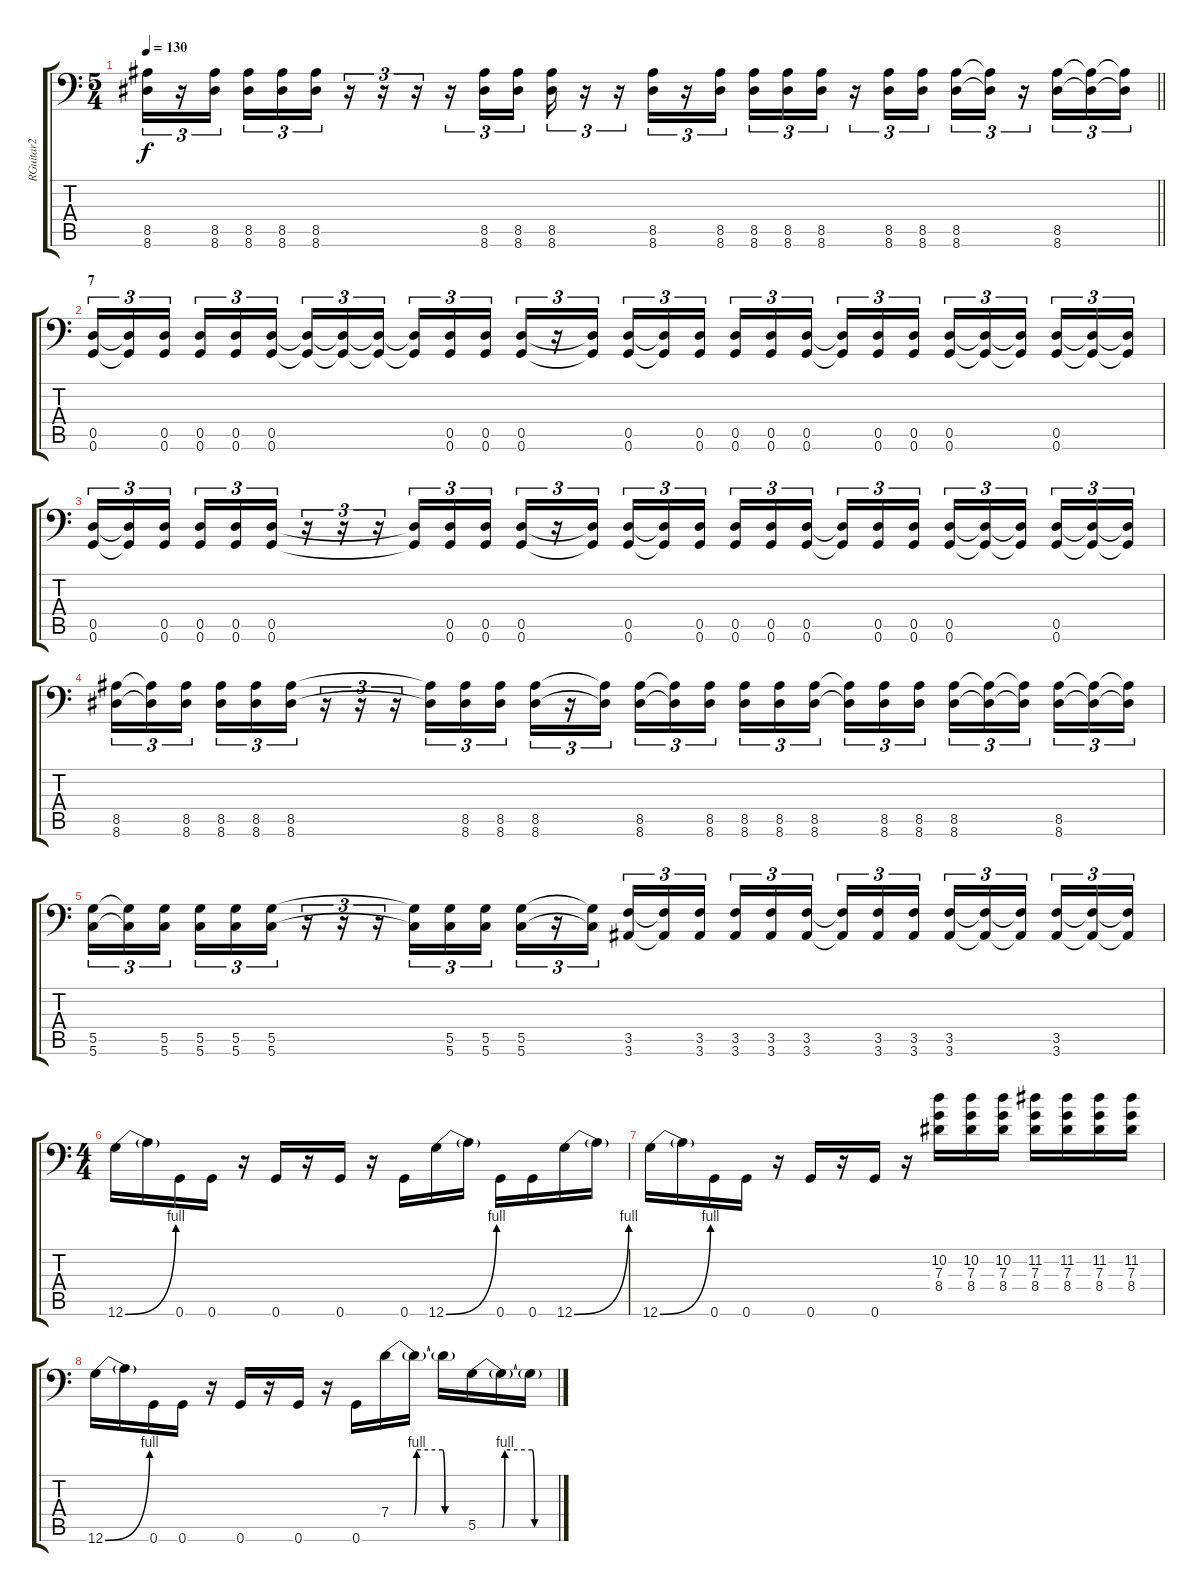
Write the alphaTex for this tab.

\track ("RGuitar2" "RGuitar2") {instrument distortionguitar}
\staff {score tabs}
\tuning (A3 E3 C3 G2 D2 G1) {hide}
\ts (5 4)
\tempo 130
\clef f4
\barLineRight lightlight
\ks c
(8.5 8.6).16{tu (3 2) dy f} r.16{tu (3 2)} (8.5 8.6).16{tu (3 2) beam splitsecondary} (8.5 8.6).16{tu (3 2)} (8.5 8.6).16{tu (3 2)} (8.5 8.6).16{tu (3 2)} r.16{tu (3 2)} r.16{tu (3 2)} r.16{tu (3 2)} r.16{tu (3 2)} (8.5 8.6).16{tu (3 2)} (8.5 8.6).16{tu (3 2)} (8.5 8.6).16{tu (3 2)} r.16{tu (3 2)} r.16{tu (3 2)} (8.5 8.6).16{tu (3 2)} r.16{tu (3 2)} (8.5 8.6).16{tu (3 2)} (8.5 8.6).16{tu (3 2)} (8.5 8.6).16{tu (3 2)} (8.5 8.6).16{tu (3 2)} r.16{tu (3 2)} (8.5 8.6).16{tu (3 2)} (8.5 8.6).16{tu (3 2)} (8.5 8.6).16{tu (3 2)} (8.5{t} 8.6{t}).16{tu (3 2)} r.16{tu (3 2)} (8.5 8.6).16{tu (3 2)} (8.5{t} 8.6{t}).16{tu (3 2)} (8.5{t} 8.6{t}).16{tu (3 2)} |
\section ("" "7")
(0.5 0.6).16{tu (3 2)} (0.5{t} 0.6{t}).16{tu (3 2)} (0.5 0.6).16{tu (3 2) beam splitsecondary} (0.5 0.6).16{tu (3 2)} (0.5 0.6).16{tu (3 2)} (0.5 0.6).16{tu (3 2)} (0.5{t} 0.6{t}).16{tu (3 2)} (0.5{t} 0.6{t}).16{tu (3 2)} (0.5{t} 0.6{t}).16{tu (3 2) beam splitsecondary} (0.5{t} 0.6{t}).16{tu (3 2)} (0.5 0.6).16{tu (3 2)} (0.5 0.6).16{tu (3 2)} (0.5 0.6).16{tu (3 2)} r.16{tu (3 2)} (0.5{t} 0.6{t}).16{tu (3 2) beam splitsecondary} (0.5 0.6).16{tu (3 2)} (0.5{t} 0.6{t}).16{tu (3 2)} (0.5 0.6).16{tu (3 2)} (0.5 0.6).16{tu (3 2)} (0.5 0.6).16{tu (3 2)} (0.5 0.6).16{tu (3 2) beam splitsecondary} (0.5{t} 0.6{t}).16{tu (3 2)} (0.5 0.6).16{tu (3 2)} (0.5 0.6).16{tu (3 2)} (0.5 0.6).16{tu (3 2)} (0.5{t} 0.6{t}).16{tu (3 2)} (0.5{t} 0.6{t}).16{tu (3 2) beam splitsecondary} (0.5 0.6).16{tu (3 2)} (0.5{t} 0.6{t}).16{tu (3 2)} (0.5{t} 0.6{t}).16{tu (3 2)} |
(0.5 0.6).16{tu (3 2)} (0.5{t} 0.6{t}).16{tu (3 2)} (0.5 0.6).16{tu (3 2) beam splitsecondary} (0.5 0.6).16{tu (3 2)} (0.5 0.6).16{tu (3 2)} (0.5 0.6).16{tu (3 2)} r.16{tu (3 2)} r.16{tu (3 2)} r.16{tu (3 2)} (0.5{t} 0.6{t}).16{tu (3 2)} (0.5 0.6).16{tu (3 2)} (0.5 0.6).16{tu (3 2)} (0.5 0.6).16{tu (3 2)} r.16{tu (3 2)} (0.5{t} 0.6{t}).16{tu (3 2) beam splitsecondary} (0.5 0.6).16{tu (3 2)} (0.5{t} 0.6{t}).16{tu (3 2)} (0.5 0.6).16{tu (3 2)} (0.5 0.6).16{tu (3 2)} (0.5 0.6).16{tu (3 2)} (0.5 0.6).16{tu (3 2) beam splitsecondary} (0.5{t} 0.6{t}).16{tu (3 2)} (0.5 0.6).16{tu (3 2)} (0.5 0.6).16{tu (3 2)} (0.5 0.6).16{tu (3 2)} (0.5{t} 0.6{t}).16{tu (3 2)} (0.5{t} 0.6{t}).16{tu (3 2) beam splitsecondary} (0.5 0.6).16{tu (3 2)} (0.5{t} 0.6{t}).16{tu (3 2)} (0.5{t} 0.6{t}).16{tu (3 2)} |
(8.5 8.6).16{tu (3 2)} (8.5{t} 8.6{t}).16{tu (3 2)} (8.5 8.6).16{tu (3 2) beam splitsecondary} (8.5 8.6).16{tu (3 2)} (8.5 8.6).16{tu (3 2)} (8.5 8.6).16{tu (3 2)} r.16{tu (3 2)} r.16{tu (3 2)} r.16{tu (3 2)} (8.5{t} 8.6{t}).16{tu (3 2)} (8.5 8.6).16{tu (3 2)} (8.5 8.6).16{tu (3 2)} (8.5 8.6).16{tu (3 2)} r.16{tu (3 2)} (8.5{t} 8.6{t}).16{tu (3 2) beam splitsecondary} (8.5 8.6).16{tu (3 2)} (8.5{t} 8.6{t}).16{tu (3 2)} (8.5 8.6).16{tu (3 2)} (8.5 8.6).16{tu (3 2)} (8.5 8.6).16{tu (3 2)} (8.5 8.6).16{tu (3 2) beam splitsecondary} (8.5{t} 8.6{t}).16{tu (3 2)} (8.5 8.6).16{tu (3 2)} (8.5 8.6).16{tu (3 2)} (8.5 8.6).16{tu (3 2)} (8.5{t} 8.6{t}).16{tu (3 2)} (8.5{t} 8.6{t}).16{tu (3 2) beam splitsecondary} (8.5 8.6).16{tu (3 2)} (8.5{t} 8.6{t}).16{tu (3 2)} (8.5{t} 8.6{t}).16{tu (3 2)} |
(5.5 5.6).16{tu (3 2)} (5.5{t} 5.6{t}).16{tu (3 2)} (5.5 5.6).16{tu (3 2) beam splitsecondary} (5.5 5.6).16{tu (3 2)} (5.5 5.6).16{tu (3 2)} (5.5 5.6).16{tu (3 2)} r.16{tu (3 2)} r.16{tu (3 2)} r.16{tu (3 2)} (5.5{t} 5.6{t}).16{tu (3 2)} (5.5 5.6).16{tu (3 2)} (5.5 5.6).16{tu (3 2)} (5.5 5.6).16{tu (3 2)} r.16{tu (3 2)} (5.5{t} 5.6{t}).16{tu (3 2) beam splitsecondary} (3.5 3.6).16{tu (3 2)} (3.5{t} 3.6{t}).16{tu (3 2)} (3.5 3.6).16{tu (3 2)} (3.5 3.6).16{tu (3 2)} (3.5 3.6).16{tu (3 2)} (3.5 3.6).16{tu (3 2) beam splitsecondary} (3.5{t} 3.6{t}).16{tu (3 2)} (3.5 3.6).16{tu (3 2)} (3.5 3.6).16{tu (3 2)} (3.5 3.6).16{tu (3 2)} (3.5{t} 3.6{t}).16{tu (3 2)} (3.5{t} 3.6{t}).16{tu (3 2) beam splitsecondary} (3.5 3.6).16{tu (3 2)} (3.5{t} 3.6{t}).16{tu (3 2)} (3.5{t} 3.6{t}).16{tu (3 2)} |
\ts (4 4)
12.6{be (bend 0 0 60 4)}.16 12.6{t}.16 0.6.16 0.6.16 r.16 0.6.16 r.16 0.6.16 r.16 0.6.16 12.6{be (bend 0 0 60 4)}.16 12.6{t}.16 0.6.16 0.6.16 12.6{be (bend 0 0 60 4)}.16 12.6{t}.16 |
12.6{be (bend 0 0 60 4)}.16 12.6{t}.16 0.6.16 0.6.16 r.16 0.6.16 r.16 0.6.16 r.16 (10.2 7.3 8.4).16 (10.2 7.3 8.4).16 (10.2 7.3 8.4).16 (11.2 7.3 8.4).16 (11.2 7.3 8.4).16 (11.2 7.3 8.4).16 (11.2 7.3 8.4).16 |
12.6{be (bend 0 0 60 4)}.16 12.6{t}.16 0.6.16 0.6.16 r.16 0.6.16 r.16 0.6.16 r.16 0.6.16 7.4{be (custom 0 0 18 0 20 4 40 4 42 0 60 0)}.16 7.4{t}.16 7.4{t}.16 5.5{be (custom 0 0 18 0 20 4 40 4 42 0 60 0)}.16 5.5{t}.16 5.5{t}.16
